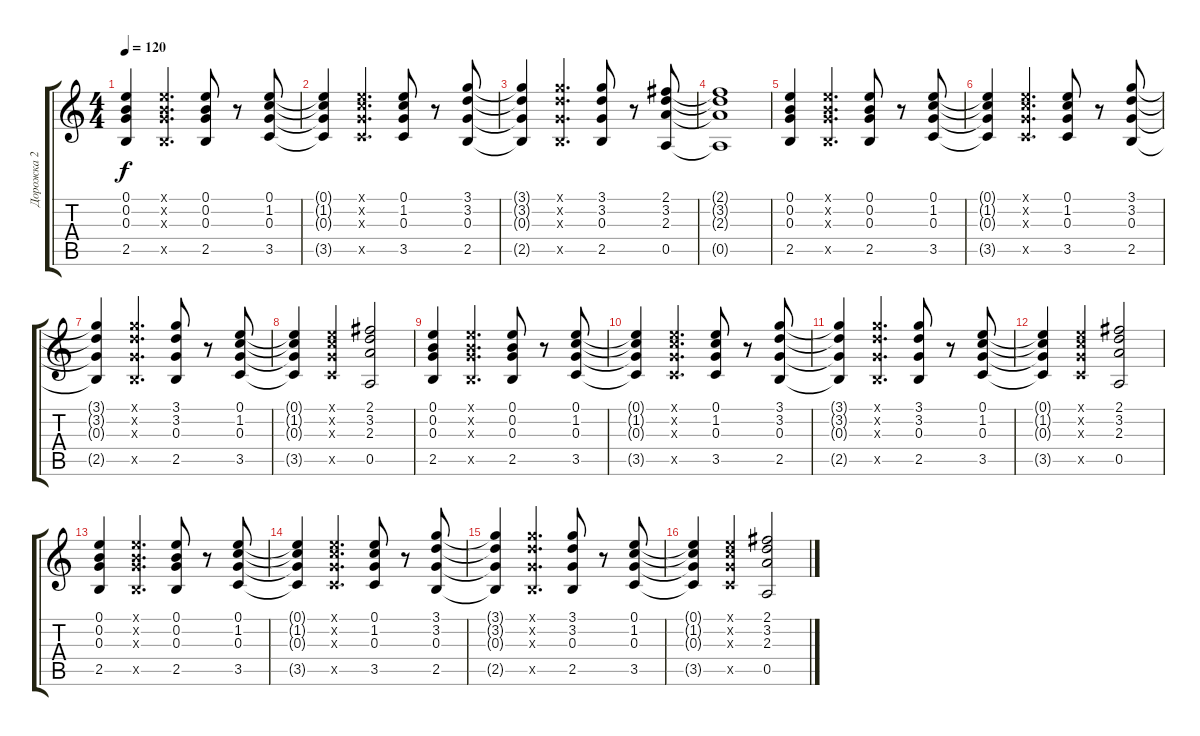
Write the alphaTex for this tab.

\track ("Дорожка 2" "Дорожка 2") {instrument acousticguitarnylon}
\staff {score tabs}
\tuning (E4 B3 G3 D3 A2 E2) {hide}
\ts (4 4)
\tempo 120
\clef g2
\ks c
(0.1 0.2 0.3 2.5).4{dy f} (0.1{x} 0.2{x} 0.3{x} 2.5{x}).4{d} (0.1 0.2 0.3 2.5).8 r.8 (0.1 1.2 0.3 3.5).8 |
(0.1{t} 1.2{t} 0.3{t} 3.5{t}).4 (0.1{x} 1.2{x} 0.3{x} 3.5{x}).4{d} (0.1 1.2 0.3 3.5).8 r.8 (3.1 3.2 0.3 2.5).8 |
(3.1{t} 3.2{t} 0.3{t} 2.5{t}).4 (3.1{x} 3.2{x} 0.3{x} 2.5{x}).4{d} (3.1 3.2 0.3 2.5).8 r.8 (2.1 3.2 2.3 0.5).8 |
(2.1{t} 3.2{t} 2.3{t} 0.5{t}).1 |
(0.1 0.2 0.3 2.5).4 (0.1{x} 0.2{x} 0.3{x} 2.5{x}).4{d} (0.1 0.2 0.3 2.5).8 r.8 (0.1 1.2 0.3 3.5).8 |
(0.1{t} 1.2{t} 0.3{t} 3.5{t}).4 (0.1{x} 1.2{x} 0.3{x} 3.5{x}).4{d} (0.1 1.2 0.3 3.5).8 r.8 (3.1 3.2 0.3 2.5).8 |
(3.1{t} 3.2{t} 0.3{t} 2.5{t}).4 (3.1{x} 3.2{x} 0.3{x} 2.5{x}).4{d} (3.1 3.2 0.3 2.5).8 r.8 (0.1 1.2 0.3 3.5).8 |
(0.1{t} 1.2{t} 0.3{t} 3.5{t}).4 (0.1{x} 1.2{x} 0.3{x} 3.5{x}).4 (2.1 3.2 2.3 0.5).2 |
(0.1 0.2 0.3 2.5).4 (0.1{x} 0.2{x} 0.3{x} 2.5{x}).4{d} (0.1 0.2 0.3 2.5).8 r.8 (0.1 1.2 0.3 3.5).8 |
(0.1{t} 1.2{t} 0.3{t} 3.5{t}).4 (0.1{x} 1.2{x} 0.3{x} 3.5{x}).4{d} (0.1 1.2 0.3 3.5).8 r.8 (3.1 3.2 0.3 2.5).8 |
(3.1{t} 3.2{t} 0.3{t} 2.5{t}).4 (3.1{x} 3.2{x} 0.3{x} 2.5{x}).4{d} (3.1 3.2 0.3 2.5).8 r.8 (0.1 1.2 0.3 3.5).8 |
(0.1{t} 1.2{t} 0.3{t} 3.5{t}).4 (0.1{x} 1.2{x} 0.3{x} 3.5{x}).4 (2.1 3.2 2.3 0.5).2 |
(0.1 0.2 0.3 2.5).4 (0.1{x} 0.2{x} 0.3{x} 2.5{x}).4{d} (0.1 0.2 0.3 2.5).8 r.8 (0.1 1.2 0.3 3.5).8 |
(0.1{t} 1.2{t} 0.3{t} 3.5{t}).4 (0.1{x} 1.2{x} 0.3{x} 3.5{x}).4{d} (0.1 1.2 0.3 3.5).8 r.8 (3.1 3.2 0.3 2.5).8 |
(3.1{t} 3.2{t} 0.3{t} 2.5{t}).4 (3.1{x} 3.2{x} 0.3{x} 2.5{x}).4{d} (3.1 3.2 0.3 2.5).8 r.8 (0.1 1.2 0.3 3.5).8 |
(0.1{t} 1.2{t} 0.3{t} 3.5{t}).4 (0.1{x} 1.2{x} 0.3{x} 3.5{x}).4 (2.1 3.2 2.3 0.5).2
